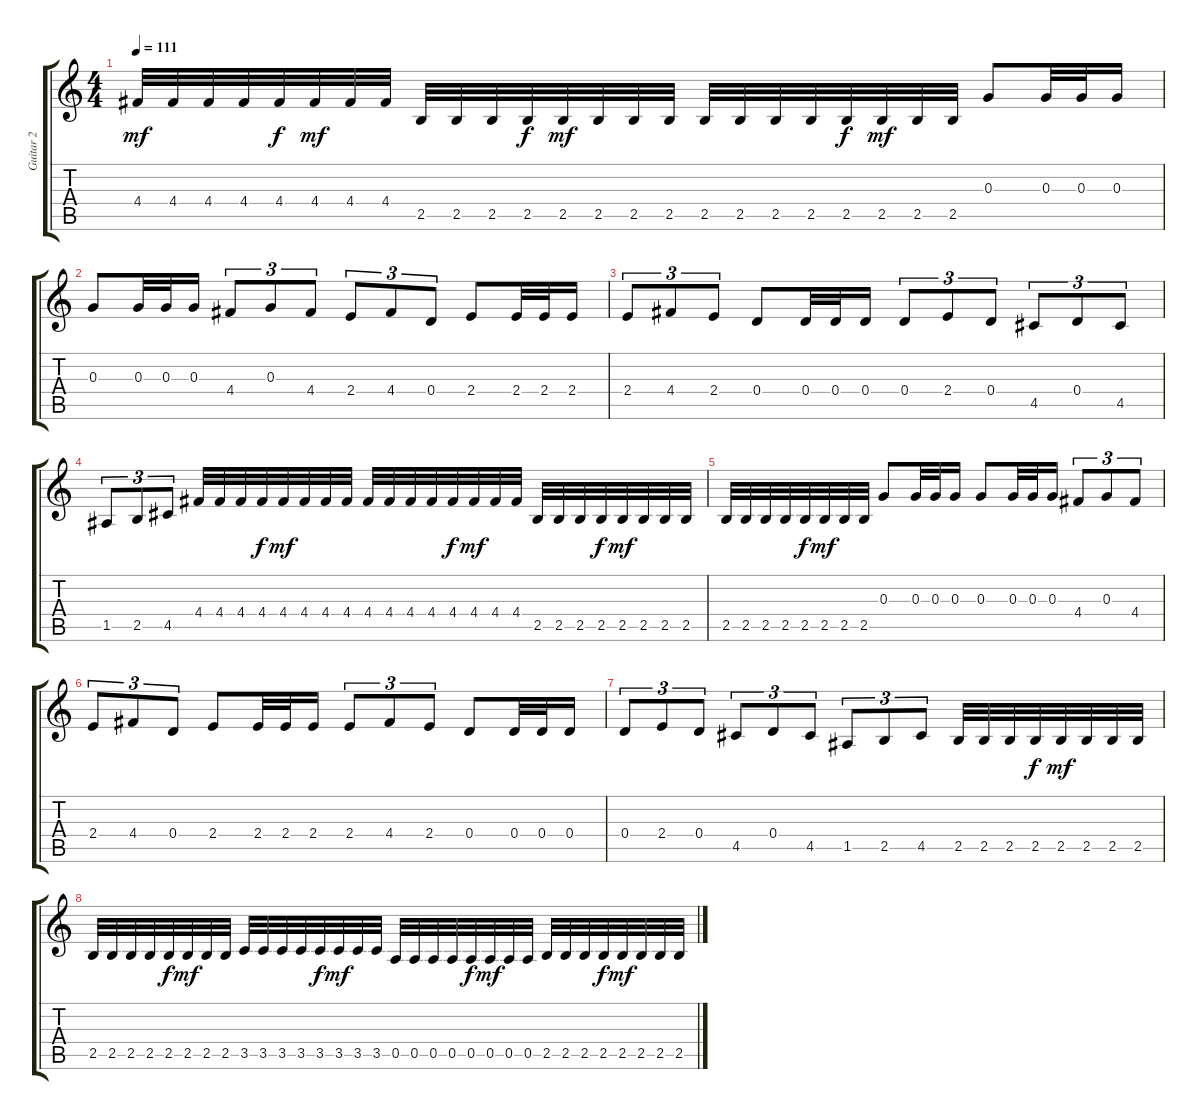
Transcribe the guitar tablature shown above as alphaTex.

\track ("Guitar 2" "Guitar 2") {instrument distortionguitar}
\staff {score tabs}
\tuning (E4 B3 G3 D3 A2 E2) {hide}
\ts (4 4)
\tempo 111
\clef g2
\ks c
4.4.32{dy mf} 4.4.32 4.4.32 4.4.32 4.4.32{dy f} 4.4.32{dy mf} 4.4.32 4.4.32 2.5.32 2.5.32 2.5.32 2.5.32{dy f} 2.5.32{dy mf} 2.5.32 2.5.32 2.5.32 2.5.32 2.5.32 2.5.32 2.5.32 2.5.32{dy f} 2.5.32{dy mf} 2.5.32 2.5.32 0.3.8 0.3.32 0.3.32 0.3.16 |
0.3.8 0.3.32 0.3.32 0.3.16 4.4.8{tu (3 2)} 0.3.8{tu (3 2)} 4.4.8{tu (3 2)} 2.4.8{tu (3 2)} 4.4.8{tu (3 2)} 0.4.8{tu (3 2)} 2.4.8 2.4.32 2.4.32 2.4.16 |
2.4.8{tu (3 2)} 4.4.8{tu (3 2)} 2.4.8{tu (3 2)} 0.4.8 0.4.32 0.4.32 0.4.16 0.4.8{tu (3 2)} 2.4.8{tu (3 2)} 0.4.8{tu (3 2)} 4.5.8{tu (3 2)} 0.4.8{tu (3 2)} 4.5.8{tu (3 2)} |
1.5.8{tu (3 2)} 2.5.8{tu (3 2)} 4.5.8{tu (3 2)} 4.4.32 4.4.32 4.4.32 4.4.32{dy f} 4.4.32{dy mf} 4.4.32 4.4.32 4.4.32 4.4.32 4.4.32 4.4.32 4.4.32 4.4.32{dy f} 4.4.32{dy mf} 4.4.32 4.4.32 2.5.32 2.5.32 2.5.32 2.5.32{dy f} 2.5.32{dy mf} 2.5.32 2.5.32 2.5.32 |
2.5.32 2.5.32 2.5.32 2.5.32 2.5.32{dy f} 2.5.32{dy mf} 2.5.32 2.5.32 0.3.8 0.3.32 0.3.32 0.3.16 0.3.8 0.3.32 0.3.32 0.3.16 4.4.8{tu (3 2)} 0.3.8{tu (3 2)} 4.4.8{tu (3 2)} |
2.4.8{tu (3 2)} 4.4.8{tu (3 2)} 0.4.8{tu (3 2)} 2.4.8 2.4.32 2.4.32 2.4.16 2.4.8{tu (3 2)} 4.4.8{tu (3 2)} 2.4.8{tu (3 2)} 0.4.8 0.4.32 0.4.32 0.4.16 |
0.4.8{tu (3 2)} 2.4.8{tu (3 2)} 0.4.8{tu (3 2)} 4.5.8{tu (3 2)} 0.4.8{tu (3 2)} 4.5.8{tu (3 2)} 1.5.8{tu (3 2)} 2.5.8{tu (3 2)} 4.5.8{tu (3 2)} 2.5.32 2.5.32 2.5.32 2.5.32{dy f} 2.5.32{dy mf} 2.5.32 2.5.32 2.5.32 |
2.5.32 2.5.32 2.5.32 2.5.32 2.5.32{dy f} 2.5.32{dy mf} 2.5.32 2.5.32 3.5.32 3.5.32 3.5.32 3.5.32 3.5.32{dy f} 3.5.32{dy mf} 3.5.32 3.5.32 0.5.32 0.5.32 0.5.32 0.5.32 0.5.32{dy f} 0.5.32{dy mf} 0.5.32 0.5.32 2.5.32 2.5.32 2.5.32 2.5.32{dy f} 2.5.32{dy mf} 2.5.32 2.5.32 2.5.32
